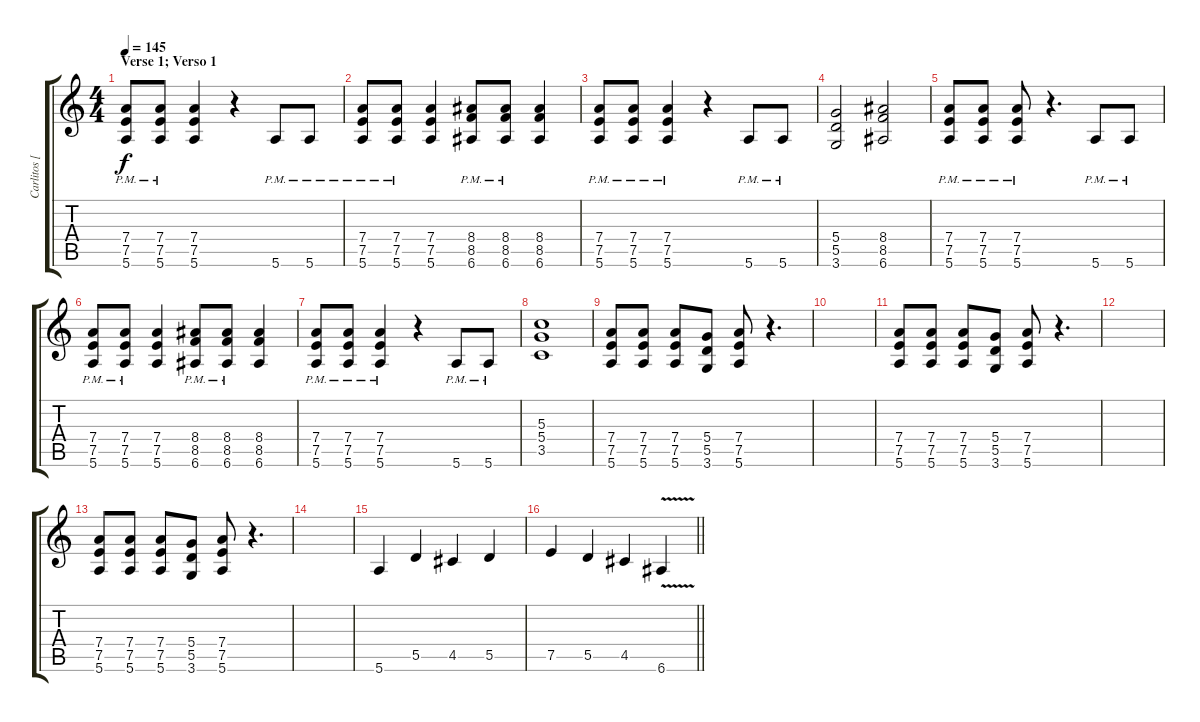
\track ("Carlitos [Guit.S]" "Carlitos [") {instrument overdrivenguitar}
\staff {score tabs}
\tuning (E4 B3 G3 D3 A2 E2) {hide}
\ts (4 4)
\section ("" "Verse 1; Verso 1")
\tempo 145
\clef g2
\ks c
(7.4{pm} 7.5{pm} 5.6{pm}).8{dy f} (7.4{pm} 7.5{pm} 5.6{pm}).8 (7.4 7.5 5.6).4 r.4 5.6{pm}.8 5.6{pm}.8 |
(7.4{pm} 7.5{pm} 5.6{pm}).8 (7.4{pm} 7.5{pm} 5.6{pm}).8 (7.4 7.5 5.6).4 (8.4{pm} 8.5{pm} 6.6{pm}).8 (8.4{pm} 8.5{pm} 6.6{pm}).8 (8.4 8.5 6.6).4 |
(7.4{pm} 7.5{pm} 5.6{pm}).8 (7.4{pm} 7.5{pm} 5.6{pm}).8 (7.4{pm} 7.5{pm} 5.6{pm}).4 r.4 5.6{pm}.8 5.6{pm}.8 |
(5.4 5.5 3.6).2 (8.4 8.5 6.6).2 |
(7.4{pm} 7.5{pm} 5.6{pm}).8 (7.4{pm} 7.5{pm} 5.6{pm}).8 (7.4{pm} 7.5{pm} 5.6{pm}).8 r.4{d} 5.6{pm}.8 5.6{pm}.8 |
(7.4{pm} 7.5{pm} 5.6{pm}).8 (7.4{pm} 7.5{pm} 5.6{pm}).8 (7.4 7.5 5.6).4 (8.4{pm} 8.5{pm} 6.6{pm}).8 (8.4{pm} 8.5{pm} 6.6{pm}).8 (8.4 8.5 6.6).4 |
(7.4{pm} 7.5{pm} 5.6{pm}).8 (7.4{pm} 7.5{pm} 5.6{pm}).8 (7.4{pm} 7.5{pm} 5.6{pm}).4 r.4 5.6{pm}.8 5.6{pm}.8 |
(5.3 5.4 3.5).1 |
(7.4 7.5 5.6).8 (7.4 7.5 5.6).8 (7.4 7.5 5.6).8 (5.4 5.5 3.6).8 (7.4 7.5 5.6).8 r.4{d} |
|
(7.4 7.5 5.6).8 (7.4 7.5 5.6).8 (7.4 7.5 5.6).8 (5.4 5.5 3.6).8 (7.4 7.5 5.6).8 r.4{d} |
|
(7.4 7.5 5.6).8 (7.4 7.5 5.6).8 (7.4 7.5 5.6).8 (5.4 5.5 3.6).8 (7.4 7.5 5.6).8 r.4{d} |
|
5.6.4 5.5.4 4.5.4 5.5.4 |
\barLineRight lightlight
7.5.4 5.5.4 4.5.4 6.6{v}.4
